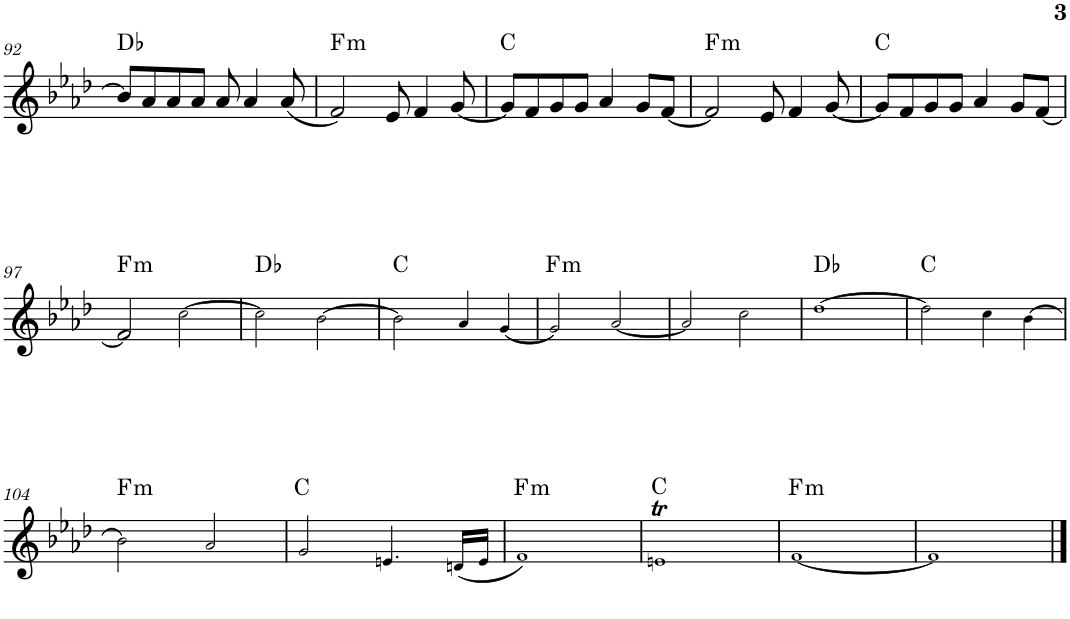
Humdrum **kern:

**kern	**harte
*part1	*part1
*staff1	*
*I"Piano	*
*I'Pno.	*
!!LO:PB:g=z
*clefG2	*
*k[b-e-a-d-]	*
*M4/4	*
=92	=92
8b-/L]	Db:maj
8a-/	.
8a-/	.
8a-/J	.
8a-/	.
4a-/	.
(8a-/	.
=93	=93
!	!LO:H:kt=m
2f/)	F:min
8e-/	.
4f/	.
[8g/	.
=94	=94
8g/L]	C:maj
8f/	.
8g/	.
8g/J	.
4a-/	.
8g/L	.
[8f/J	.
=95	=95
!	!LO:H:kt=m
2f/]	F:min
8e-/	.
4f/	.
[8g/	.
=96	=96
8g/L]	C:maj
8f/	.
8g/	.
8g/J	.
4a-/	.
8g/L	.
[8f/J	.
!!LO:LB:g=z
=97	=97
!	!LO:H:kt=m
2f/]	F:min
[2cc!\	.
=98	=98
2cc!\]	Db:maj
[2b-!\	.
=99	=99
2b-!\]	C:maj
4a-!/	.
[4g!/	.
=100	=100
!	!LO:H:kt=m
2g!/]	F:min
[2a-!/	.
=101	=101
2a-!/]	.
2cc!\	.
=102	=102
[1dd-!	Db:maj
=103	=103
2dd-!\]	C:maj
4cc!\	.
[4b-!\	.
!!LO:LB:g=z
=104	=104
!	!LO:H:kt=m
2b-!\]	F:min
2a-!/	.
=105	=105
2g!/	C:maj
4.en!/	.
(16dn!/LL	.
16e!/JJ	.
=106	=106
!	!LO:H:kt=m
1f!)	F:min
=107	=107
1ent!	C:maj
=108	=108
!	!LO:H:kt=m
[1f!	F:min
=109	=109
1f!]	.
==	==
*-	*-
